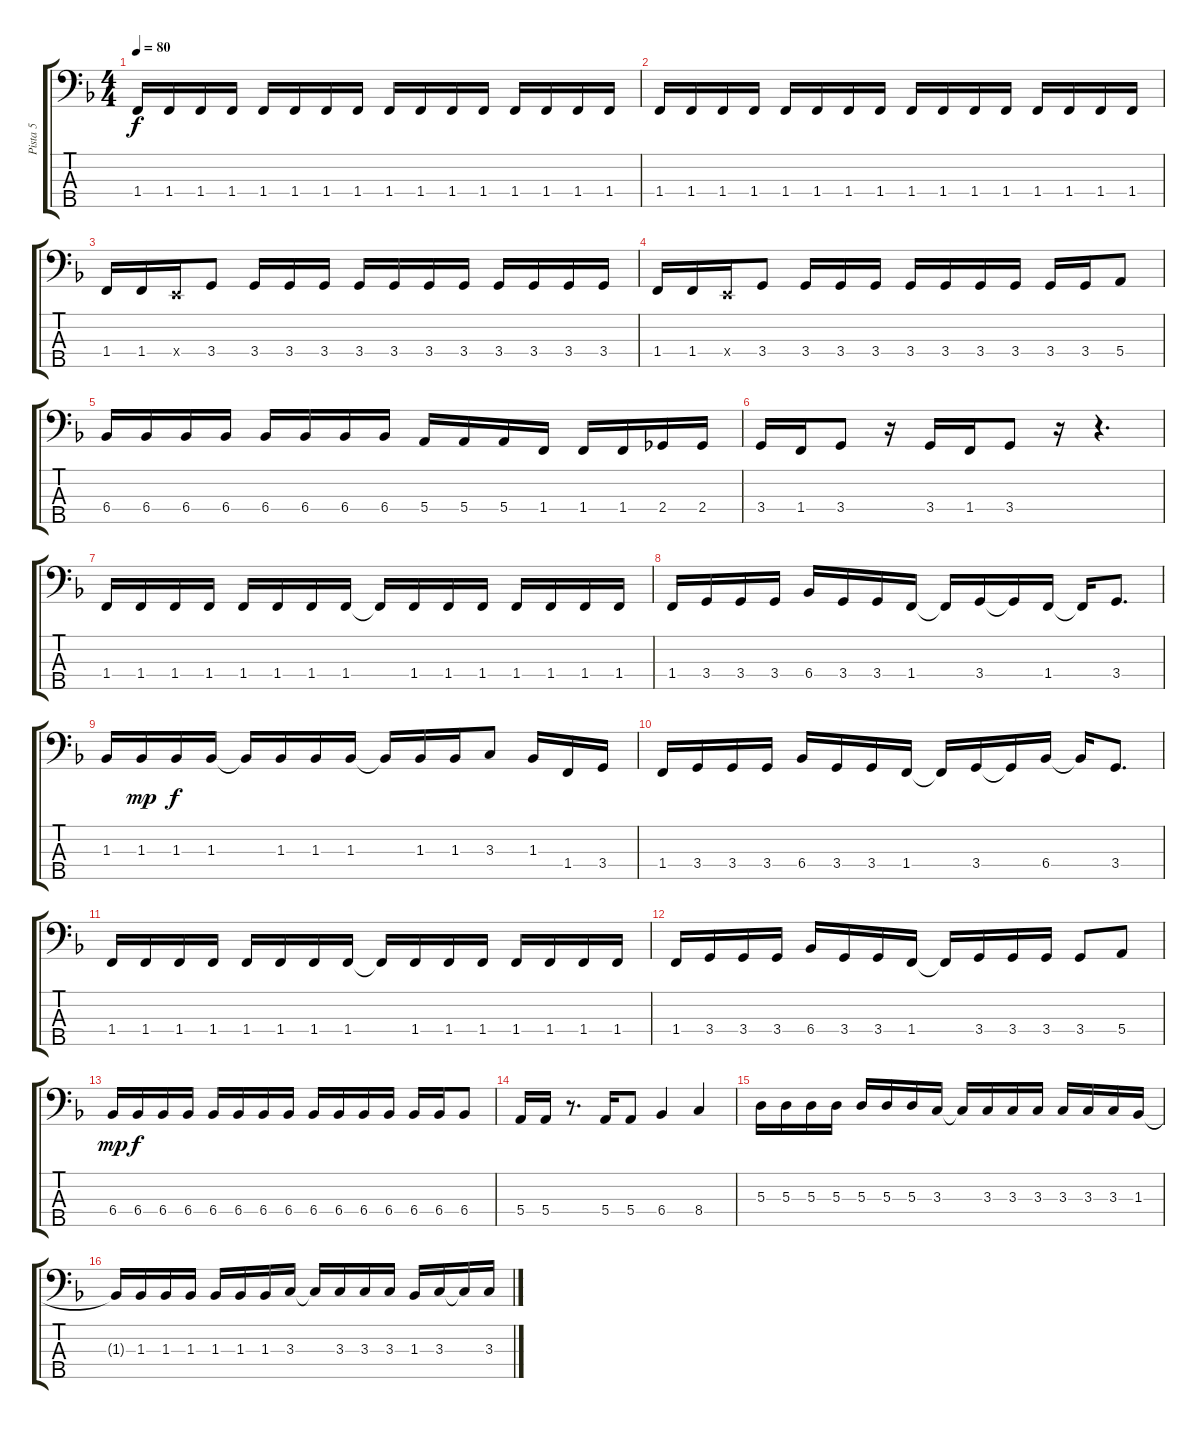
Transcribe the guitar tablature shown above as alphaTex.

\track ("Pista 5" "Pista 5") {instrument electricbassfinger}
\staff {score tabs}
\tuning (G2 D2 A1 E1 B0) {hide}
\ts (4 4)
\tempo 80
\clef f4
\ks f
1.4.16{dy f} 1.4.16 1.4.16 1.4.16 1.4.16 1.4.16 1.4.16 1.4.16 1.4.16 1.4.16 1.4.16 1.4.16 1.4.16 1.4.16 1.4.16 1.4.16 |
1.4.16 1.4.16 1.4.16 1.4.16 1.4.16 1.4.16 1.4.16 1.4.16 1.4.16 1.4.16 1.4.16 1.4.16 1.4.16 1.4.16 1.4.16 1.4.16 |
1.4.16 1.4.16 0.4{x}.16 3.4.8 3.4.16 3.4.16 3.4.16 3.4.16 3.4.16 3.4.16 3.4.16 3.4.16 3.4.16 3.4.16 3.4.16 |
1.4.16 1.4.16 0.4{x}.16 3.4.8 3.4.16 3.4.16 3.4.16 3.4.16 3.4.16 3.4.16 3.4.16 3.4.16 3.4.16 5.4.8 |
6.4.16 6.4.16 6.4.16 6.4.16 6.4.16 6.4.16 6.4.16 6.4.16 5.4.16 5.4.16 5.4.16 1.4.16 1.4.16 1.4.16 2.4.16 2.4.16 |
3.4.16 1.4.16 3.4.8 r.16 3.4.16 1.4.16 3.4.8 r.16 r.4{d} |
1.4.16 1.4.16 1.4.16 1.4.16 1.4.16 1.4.16 1.4.16 1.4.16 1.4{t}.16 1.4.16 1.4.16 1.4.16 1.4.16 1.4.16 1.4.16 1.4.16 |
1.4.16 3.4.16 3.4.16 3.4.16 6.4.16 3.4.16 3.4.16 1.4.16 1.4{t}.16 3.4.16 3.4{t}.16 1.4.16 1.4{t}.16 3.4.8{d} |
1.3.16 1.3.16{dy mp} 1.3.16{dy f} 1.3.16 1.3{t}.16 1.3.16 1.3.16 1.3.16 1.3{t}.16 1.3.16 1.3.16 3.3.8 1.3.16 1.4.16 3.4.16 |
1.4.16 3.4.16 3.4.16 3.4.16 6.4.16 3.4.16 3.4.16 1.4.16 1.4{t}.16 3.4.16 3.4{t}.16 6.4.16 6.4{t}.16 3.4.8{d} |
1.4.16 1.4.16 1.4.16 1.4.16 1.4.16 1.4.16 1.4.16 1.4.16 1.4{t}.16 1.4.16 1.4.16 1.4.16 1.4.16 1.4.16 1.4.16 1.4.16 |
1.4.16 3.4.16 3.4.16 3.4.16 6.4.16 3.4.16 3.4.16 1.4.16 1.4{t}.16 3.4.16 3.4.16 3.4.16 3.4.8 5.4.8 |
6.4.16{dy mp} 6.4.16{dy f} 6.4.16 6.4.16 6.4.16 6.4.16 6.4.16 6.4.16 6.4.16 6.4.16 6.4.16 6.4.16 6.4.16 6.4.16 6.4.8 |
5.4.16 5.4.16 r.8{d} 5.4.16 5.4.8 6.4.4 8.4.4 |
5.3.16 5.3.16 5.3.16 5.3.16 5.3.16 5.3.16 5.3.16 3.3.16 3.3{t}.16 3.3.16 3.3.16 3.3.16 3.3.16 3.3.16 3.3.16 1.3.16 |
1.3{t}.16 1.3.16 1.3.16 1.3.16 1.3.16 1.3.16 1.3.16 3.3.16 3.3{t}.16 3.3.16 3.3.16 3.3.16 1.3.16 3.3.16 3.3{t}.16 3.3.16
